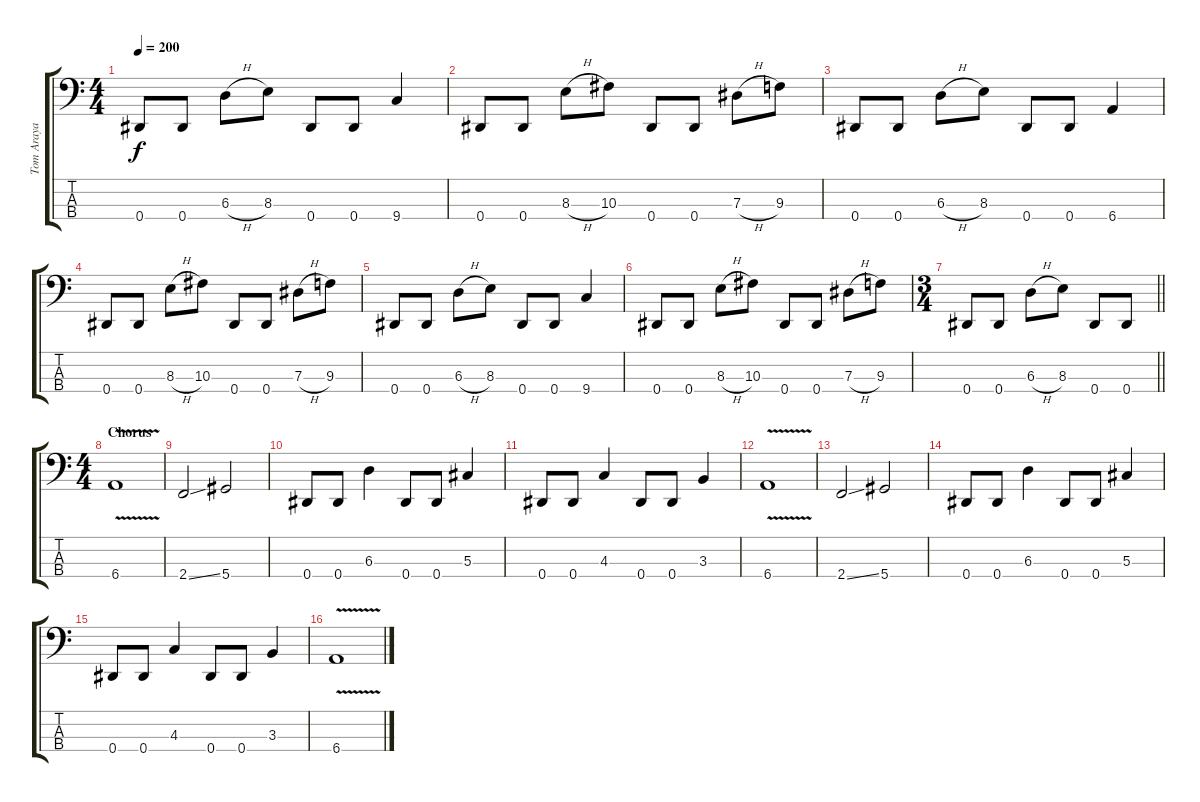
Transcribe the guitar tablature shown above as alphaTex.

\track ("Tom Araya (Bass)" "Tom Araya ") {instrument electricbasspick}
\staff {score tabs}
\tuning (Gb2 Db2 Ab1 Eb1) {hide}
\ts (4 4)
\tempo 200
\clef f4
\ks c
0.4.8{dy f} 0.4.8 6.3{h}.8 8.3.8 0.4.8 0.4.8 9.4.4 |
0.4.8 0.4.8 8.3{h}.8 10.3.8 0.4.8 0.4.8 7.3{h}.8 9.3.8 |
0.4.8 0.4.8 6.3{h}.8 8.3.8 0.4.8 0.4.8 6.4.4 |
0.4.8 0.4.8 8.3{h}.8 10.3.8 0.4.8 0.4.8 7.3{h}.8 9.3.8 |
0.4.8 0.4.8 6.3{h}.8 8.3.8 0.4.8 0.4.8 9.4.4 |
0.4.8 0.4.8 8.3{h}.8 10.3.8 0.4.8 0.4.8 7.3{h}.8 9.3.8 |
\ts (3 4)
\barLineRight lightlight
0.4.8 0.4.8 6.3{h}.8 8.3.8 0.4.8 0.4.8 |
\ts (4 4)
\section ("" "Chorus")
6.4{v}.1 |
2.4{ss}.2 5.4.2 |
0.4.8 0.4.8 6.3.4 0.4.8 0.4.8 5.3.4 |
0.4.8 0.4.8 4.3.4 0.4.8 0.4.8 3.3.4 |
6.4{v}.1 |
2.4{ss}.2 5.4.2 |
0.4.8 0.4.8 6.3.4 0.4.8 0.4.8 5.3.4 |
0.4.8 0.4.8 4.3.4 0.4.8 0.4.8 3.3.4 |
6.4{v}.1
